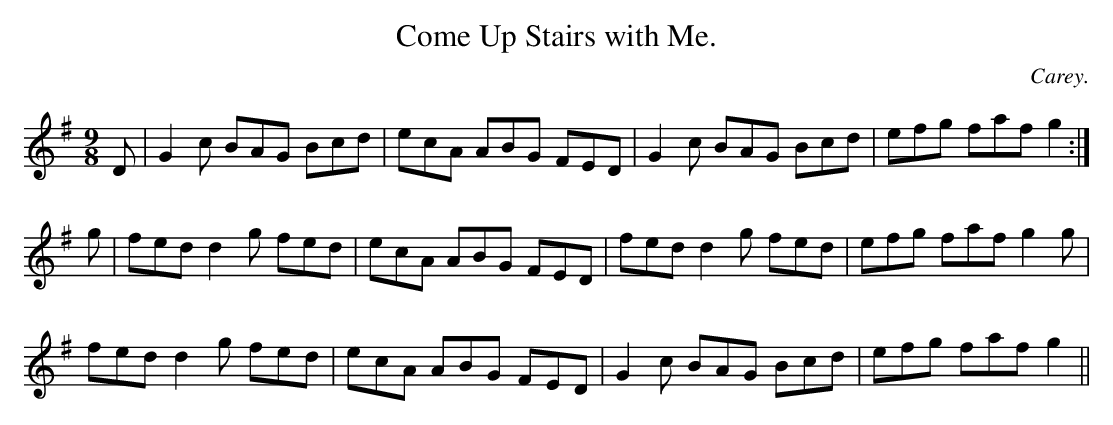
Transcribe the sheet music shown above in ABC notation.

X:1
T: Come Up Stairs with Me.
C: Carey.
M: 9/8
K: G
D | G2 c BAG Bcd | ecA ABG FED | G2 c BAG Bcd | efg faf g2 :|
g | fed d2 g fed | ecA ABG FED | fed d2 g fed | efg faf g2 g |
fed d2 g fed | ecA ABG FED | G2 c BAG Bcd | efg faf g2 ||
